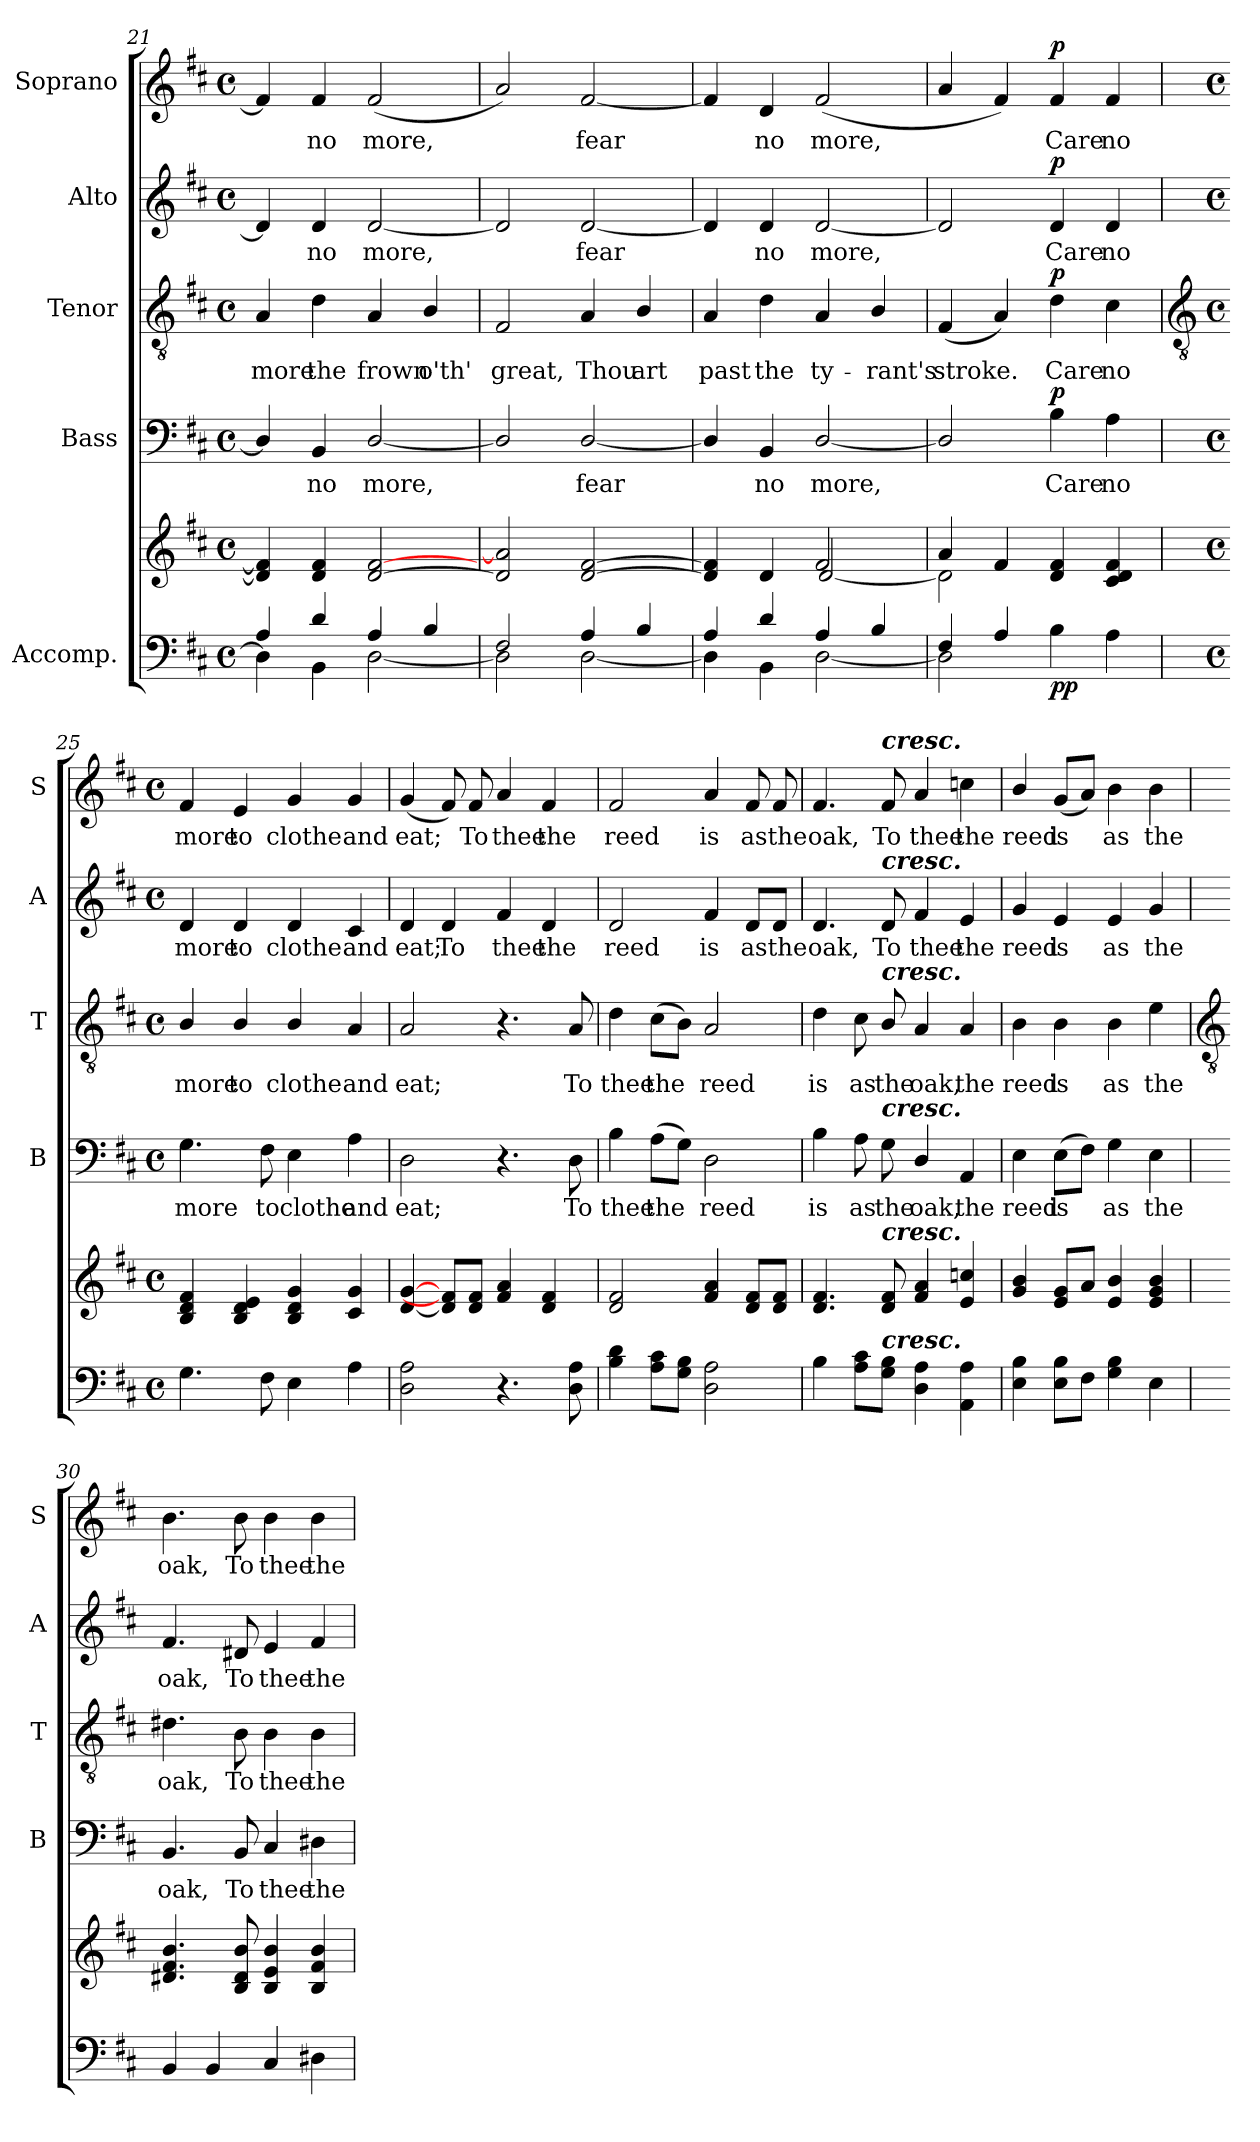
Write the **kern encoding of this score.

**kern	**kern	**dynam	**kern	**text	**dynam	**kern	**text	**dynam	**kern	**text	**dynam	**kern	**text	**dynam
*part5	*part5	*part5	*part4	*part4	*part4	*part3	*part3	*part3	*part2	*part2	*part2	*part1	*part1	*part1
*staff6	*staff5	*staff5/6	*staff4	*staff4	*staff4	*staff3	*staff3	*staff3	*staff2	*staff2	*staff2	*staff1	*staff1	*staff1
*I"Accomp.	*	*	*I"Bass	*	*	*I"Tenor	*	*	*I"Alto	*	*	*I"Soprano	*	*
*	*	*	*I'B	*	*	*I'T	*	*	*I'A	*	*	*I'S	*	*
*clefF4	*clefG2	*	*clefF4	*	*	*clefGv2	*	*	*clefG2	*	*	*clefG2	*	*
*k[f#c#]	*k[f#c#]	*	*k[f#c#]	*	*	*k[f#c#]	*	*	*k[f#c#]	*	*	*k[f#c#]	*	*
*D:	*D:	*	*D:	*	*	*D:	*	*	*D:	*	*	*D:	*	*
*M4/4	*M4/4	*	*M4/4	*	*	*M4/4	*	*	*M4/4	*	*	*M4/4	*	*
*met(c)	*met(c)	*	*met(c)	*	*	*met(c)	*	*	*met(c)	*	*	*met(c)	*	*
=21	=21	=21	=21	=21	=21	=21	=21	=21	=21	=21	=21	=21	=21	=21
*^	*^	*	*	*	*	*	*	*	*	*	*	*	*	*
!	!	!	!	!	!	!	!	!	!LO:LY:b	!	!	!	!	!	!	!
4A/	4D\]	4d/] 4f#/]	1ryy	.	4D/]	.	.	4A	more	.	4d]	.	.	4f#]	.	.
!	!	!	!	!	!	!LO:LY:b	!	!	!LO:LY:b	!	!	!LO:LY:b	!	!	!LO:LY:b	!
4d/	4BB\	4d/ 4f#/	.	.	4BB	no	.	4d	the	.	4d	no	.	4f#	no	.
!	!	!	!	!	!	!LO:LY:b	!	!	!LO:LY:b	!	!	!LO:LY:b	!	!	!LO:LY:b	!
4A/	[2D\	[2d/ [2f#/	.	.	[2D/	more,	.	4A	frown	.	[2d	more,	.	(<2f#	more,	.
!	!	!	!	!	!	!	!	!	!LO:LY:b	!	!	!	!	!	!	!
4B/	.	.	.	.	.	.	.	4B/	o'th'	.	.	.	.	.	.	.
=22	=22	=22	=22	=22	=22	=22	=22	=22	=22	=22	=22	=22	=22	=22	=22	=22
!	!	!	!	!	!	!	!	!	!LO:LY:b	!	!	!	!	!	!	!
2F#/	2D\]	2d/] 2a/]	1ryy	.	2D/]	.	.	2F#	great,	.	2d]	.	.	2a)	.	.
!	!	!	!	!	!	!LO:LY:b	!	!	!LO:LY:b	!	!	!LO:LY:b	!	!	!LO:LY:b	!
4A/	[2D\	[2d/ [2f#/	.	.	[2D/	fear	.	4A	Thou	.	[2d	fear	.	[2f#	fear	.
!	!	!	!	!	!	!	!	!	!LO:LY:b	!	!	!	!	!	!	!
4B/	.	.	.	.	.	.	.	4B/	art	.	.	.	.	.	.	.
=23	=23	=23	=23	=23	=23	=23	=23	=23	=23	=23	=23	=23	=23	=23	=23	=23
!	!	!	!	!	!	!	!	!	!LO:LY:b	!	!	!	!	!	!	!
4A/	4D\]	4d/] 4f#/]	2ryy	.	4D/]	.	.	4A	past	.	4d]	.	.	4f#]	.	.
!	!	!	!	!	!	!LO:LY:b	!	!	!LO:LY:b	!	!	!LO:LY:b	!	!	!LO:LY:b	!
4d/	4BB\	4d/	.	.	4BB	no	.	4d	the	.	4d	no	.	4d	no	.
!	!	!	!	!	!	!LO:LY:b	!	!	!LO:LY:b	!	!	!LO:LY:b	!	!	!LO:LY:b	!
4A/	[2D\	2f#/	[2d/	.	[2D/	more,	.	4A	ty-	.	[2d	more,	.	(<2f#	more,	.
!	!	!	!	!	!	!	!	!	!LO:LY:b	!	!	!	!	!	!	!
4B/	.	.	.	.	.	.	.	4B/	-rant's	.	.	.	.	.	.	.
=24	=24	=24	=24	=24	=24	=24	=24	=24	=24	=24	=24	=24	=24	=24	=24	=24
!	!	!	!	!	!	!	!	!	!LO:LY:b	!	!	!	!	!	!	!
4F#/	2D\]	4a/	2d\]	.	2D/]	.	.	(<4F#	stroke.	.	2d]	.	.	4a	.	.
4A/	.	4f#/	.	.	.	.	.	4A)	.	.	.	.	.	4f#)	.	.
!	!	!	!	!LO:DY:b=2	!	!LO:LY:b	!	!	!LO:LY:b	!	!	!LO:LY:b	!	!	!LO:LY:b	!
!	!	!	!	!LO:DY:n=1:b	!	!	!LO:DY:b	!	!	!LO:DY:b	!	!	!LO:DY:b	!	!	!LO:DY:b
2ryy	4B\	4d/ 4f#/	2ryy	p p	4B	Care	p	4d	Care	p	4d	Care	p	4f#	Care	p
!	!	!	!	!	!	!LO:LY:b	!	!	!LO:LY:b	!	!	!LO:LY:b	!	!	!LO:LY:b	!
.	4A\	4c#/ 4d/ 4f#/	.	.	4A	no	.	4c#	no	.	4d	no	.	4f#	no	.
*v	*v	*	*	*	*	*	*	*	*	*	*	*	*	*	*	*
*	*v	*v	*	*	*	*	*	*	*	*	*	*	*	*	*
!!LO:LB:g=z
=25	=25	=25	=25	=25	=25	=25	=25	=25	=25	=25	=25	=25	=25	=25
*	*	*	*	*	*	*clefGv2	*	*	*	*	*	*	*	*
*M4/4	*M4/4	*	*M4/4	*	*	*M4/4	*	*	*M4/4	*	*	*M4/4	*	*
*met(c)	*met(c)	*	*met(c)	*	*	*met(c)	*	*	*met(c)	*	*	*met(c)	*	*
*^	*	*	*	*	*	*	*	*	*	*	*	*	*	*
!	!	!	!	!	!LO:LY:b	!	!	!LO:LY:b	!	!	!LO:LY:b	!	!	!LO:LY:b	!
*v	*v	*	*	*	*	*	*	*	*	*	*	*	*	*	*
4.G	4B 4d 4f#	.	4.G	more	.	4B/	more	.	4d	more	.	4f#	more	.
!	!	!	!	!	!	!	!LO:LY:b	!	!	!LO:LY:b	!	!	!LO:LY:b	!
.	4B 4d 4e	.	.	.	.	4B/	to	.	4d	to	.	4e	to	.
!	!	!	!	!LO:LY:b	!	!	!	!	!	!	!	!	!	!
8F#	.	.	8F#	to	.	.	.	.	.	.	.	.	.	.
!	!	!	!	!LO:LY:b	!	!	!LO:LY:b	!	!	!LO:LY:b	!	!	!LO:LY:b	!
4E	4B 4d 4g	.	4E	clothe	.	4B/	clothe	.	4d	clothe	.	4g	clothe	.
!	!	!	!	!LO:LY:b	!	!	!LO:LY:b	!	!	!LO:LY:b	!	!	!LO:LY:b	!
4A	4c# 4g	.	4A	and	.	4A	and	.	4c#	and	.	4g	and	.
=26	=26	=26	=26	=26	=26	=26	=26	=26	=26	=26	=26	=26	=26	=26
!	!	!	!	!LO:LY:b	!	!	!LO:LY:b	!	!	!LO:LY:b	!	!	!LO:LY:b	!
2D 2A	[4d [4g	.	2D	eat;	.	2A	eat;	.	4d	eat;	.	(<4g	eat;	.
!	!	!	!	!	!	!	!	!	!	!LO:LY:b	!	!	!	!
.	8d] 8f#]L	.	.	.	.	.	.	.	4d	To	.	8f#)	.	.
!	!	!	!	!	!	!	!	!	!	!	!	!	!LO:LY:b	!
.	8d 8f#J	.	.	.	.	.	.	.	.	.	.	8f#	To	.
!	!	!	!	!	!	!	!	!	!	!LO:LY:b	!	!	!LO:LY:b	!
4.r	4f# 4a	.	4.r	.	.	4.r	.	.	4f#	thee	.	4a	thee	.
!	!	!	!	!	!	!	!	!	!	!LO:LY:b	!	!	!LO:LY:b	!
.	4d 4f#	.	.	.	.	.	.	.	4d	the	.	4f#	the	.
!	!	!	!	!LO:LY:b	!	!	!LO:LY:b	!	!	!	!	!	!	!
8D 8A	.	.	8D	To	.	8A	To	.	.	.	.	.	.	.
=27	=27	=27	=27	=27	=27	=27	=27	=27	=27	=27	=27	=27	=27	=27
!	!	!	!	!LO:LY:b	!	!	!LO:LY:b	!	!	!LO:LY:b	!	!	!LO:LY:b	!
4B 4d	2d 2f#	.	4B	thee	.	4d	thee	.	2d	reed	.	2f#	reed	.
!	!	!	!	!LO:LY:b	!	!	!LO:LY:b	!	!	!	!	!	!	!
8A 8c#L	.	.	(>8AL	the	.	(>8c#L	the	.	.	.	.	.	.	.
8G 8BJ	.	.	8GJ)	.	.	8BJ)	.	.	.	.	.	.	.	.
!	!	!	!	!LO:LY:b	!	!	!LO:LY:b	!	!	!LO:LY:b	!	!	!LO:LY:b	!
2D 2A	4f# 4a	.	2D	reed	.	2A	reed	.	4f#	is	.	4a	is	.
!	!	!	!	!	!	!	!	!	!	!LO:LY:b	!	!	!LO:LY:b	!
.	8d 8f#L	.	.	.	.	.	.	.	8d/L	as	.	8f#	as	.
!	!	!	!	!	!	!	!	!	!	!LO:LY:b	!	!	!LO:LY:b	!
.	8d 8f#J	.	.	.	.	.	.	.	8d/J	the	.	8f#	the	.
=28	=28	=28	=28	=28	=28	=28	=28	=28	=28	=28	=28	=28	=28	=28
!	!	!	!	!LO:LY:b	!	!	!LO:LY:b	!	!	!LO:LY:b	!	!	!LO:LY:b	!
4B	4.d 4.f#	.	4B	is	.	4d	is	.	4.d	oak,	.	4.f#	oak,	.
!	!	!	!	!LO:LY:b	!	!	!LO:LY:b	!	!	!	!	!	!	!
8A 8c#L	.	.	8A	as	.	8c#	as	.	.	.	.	.	.	.
!	!	!	!	!	!	!	!	!	!	!	!	!LO:TX:a:Bi:t=cresc.	!	!
!	!	!	!	!	!	!	!	!	!LO:TX:a:Bi:t=cresc.	!	!	!	!	!
!	!	!	!	!	!	!LO:TX:a:Bi:t=cresc.	!	!	!	!	!	!	!	!
!	!	!	!LO:TX:a:Bi:t=cresc.	!	!	!	!	!	!	!	!	!	!	!
!	!LO:TX:a:Bi:t=cresc.	!	!	!	!	!	!	!	!	!	!	!	!	!
!LO:TX:a:Bi:t=cresc.	!	!	!	!	!	!	!	!	!	!	!	!	!	!
!	!	!	!	!LO:LY:b	!	!	!LO:LY:b	!	!	!LO:LY:b	!	!	!LO:LY:b	!
8G 8BJ	8d 8f#	.	8G	the	.	8B/	the	.	8d	To	.	8f#	To	.
!	!	!	!	!LO:LY:b	!	!	!LO:LY:b	!	!	!LO:LY:b	!	!	!LO:LY:b	!
4D\ 4A\	4f# 4a	.	4D/	oak,	.	4A	oak,	.	4f#	thee	.	4a	thee	.
!	!	!	!	!LO:LY:b	!	!	!LO:LY:b	!	!	!LO:LY:b	!	!	!LO:LY:b	!
4AA\ 4A\	4e 4ccn	.	4AA	the	.	4A	the	.	4e	the	.	4ccn	the	.
=29	=29	=29	=29	=29	=29	=29	=29	=29	=29	=29	=29	=29	=29	=29
!	!	!	!	!LO:LY:b	!	!	!LO:LY:b	!	!	!LO:LY:b	!	!	!LO:LY:b	!
4E 4B	4g/ 4b/	.	4E	reed	.	4B	reed	.	4g	reed	.	4b/	reed	.
!	!	!	!	!LO:LY:b	!	!	!LO:LY:b	!	!	!LO:LY:b	!	!	!LO:LY:b	!
8E 8BL	8e 8gL	.	(>8EL	is	.	4B	is	.	4e	is	.	(<8gL	is	.
8F#J	8aJ	.	8F#J)	.	.	.	.	.	.	.	.	8aJ)	.	.
!	!	!	!	!LO:LY:b	!	!	!LO:LY:b	!	!	!LO:LY:b	!	!	!LO:LY:b	!
4G 4B	4e 4b	.	4G	as	.	4B	as	.	4e	as	.	4b	as	.
!	!	!	!	!LO:LY:b	!	!	!LO:LY:b	!	!	!LO:LY:b	!	!	!LO:LY:b	!
4E	4e 4g 4b	.	4E	the	.	4e	the	.	4g	the	.	4b	the	.
!!LO:LB:g=z
=30	=30	=30	=30	=30	=30	=30	=30	=30	=30	=30	=30	=30	=30	=30
*	*	*	*	*	*	*clefGv2	*	*	*	*	*	*	*	*
!	!	!	!	!LO:LY:b	!	!	!LO:LY:b	!	!	!LO:LY:b	!	!	!LO:LY:b	!
4BB	4.d#X 4.f# 4.b	.	4.BB	oak,	.	4.d#X	oak,	.	4.f#	oak,	.	4.b	oak,	.
4BB	.	.	.	.	.	.	.	.	.	.	.	.	.	.
!	!	!	!	!LO:LY:b	!	!	!LO:LY:b	!	!	!LO:LY:b	!	!	!LO:LY:b	!
.	8B 8d# 8b	.	8BB	To	.	8B	To	.	8d#X	To	.	8b	To	.
!	!	!	!	!LO:LY:b	!	!	!LO:LY:b	!	!	!LO:LY:b	!	!	!LO:LY:b	!
4C#	4B 4e 4b	.	4C#	thee	.	4B	thee	.	4e	thee	.	4b	thee	.
!	!	!	!	!LO:LY:b	!	!	!LO:LY:b	!	!	!LO:LY:b	!	!	!LO:LY:b	!
4D#X	4B 4f# 4b	.	4D#X	the	.	4B	the	.	4f#	the	.	4b	the	.
=	=	=	=	=	=	=	=	=	=	=	=	=	=	=
*-	*-	*-	*-	*-	*-	*-	*-	*-	*-	*-	*-	*-	*-	*-
